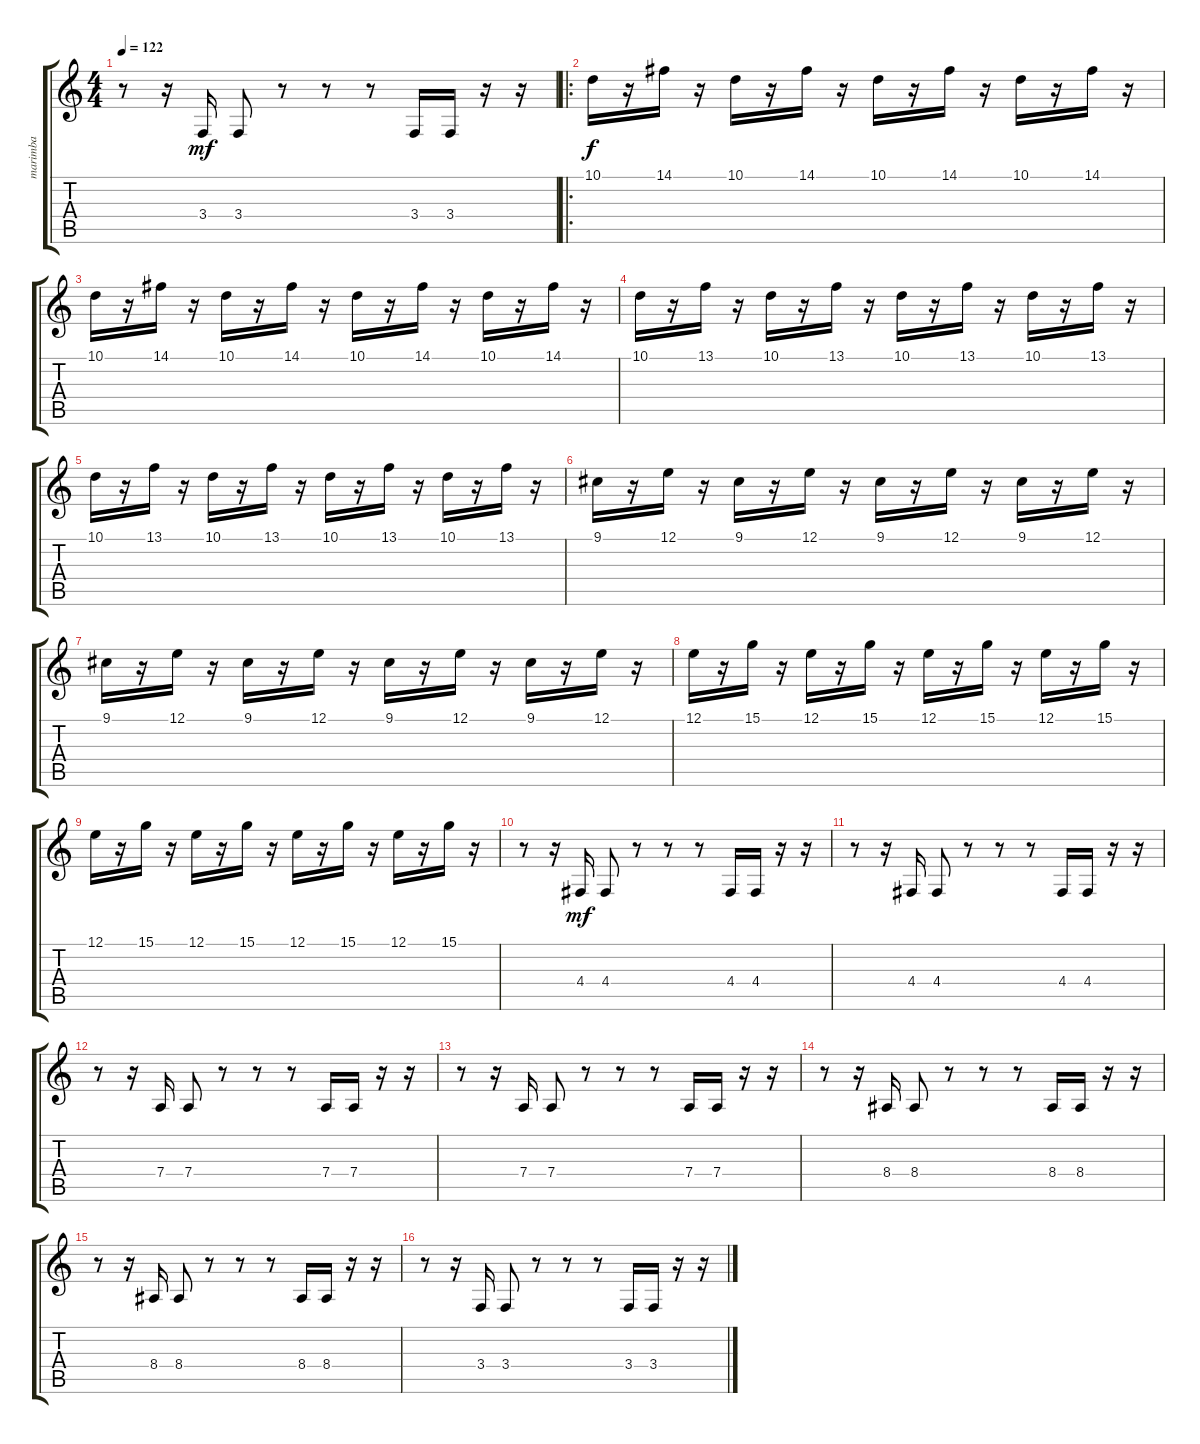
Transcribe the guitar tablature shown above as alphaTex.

\track ("marimba" "marimba") {instrument marimba}
\staff {score tabs}
\tuning (E4 B3 G3 D3 A2 E2) {hide}
\ts (4 4)
\tempo 122
\clef g2
\ks c
r.8{dy mf instrument electricguitarjazz} r.16 3.4.16 3.4.8 r.8 r.8 r.8 3.4.16 3.4.16 r.16 r.16 |
\ro
10.1.16{dy f instrument marimba} r.16 14.1.16 r.16 10.1.16 r.16 14.1.16 r.16 10.1.16 r.16 14.1.16 r.16 10.1.16 r.16 14.1.16 r.16 |
10.1.16 r.16 14.1.16 r.16 10.1.16 r.16 14.1.16 r.16 10.1.16 r.16 14.1.16 r.16 10.1.16 r.16 14.1.16 r.16 |
10.1.16 r.16 13.1.16 r.16 10.1.16 r.16 13.1.16 r.16 10.1.16 r.16 13.1.16 r.16 10.1.16 r.16 13.1.16 r.16 |
10.1.16 r.16 13.1.16 r.16 10.1.16 r.16 13.1.16 r.16 10.1.16 r.16 13.1.16 r.16 10.1.16 r.16 13.1.16 r.16 |
9.1.16 r.16 12.1.16 r.16 9.1.16 r.16 12.1.16 r.16 9.1.16 r.16 12.1.16 r.16 9.1.16 r.16 12.1.16 r.16 |
9.1.16 r.16 12.1.16 r.16 9.1.16 r.16 12.1.16 r.16 9.1.16 r.16 12.1.16 r.16 9.1.16 r.16 12.1.16 r.16 |
12.1.16 r.16 15.1.16 r.16 12.1.16 r.16 15.1.16 r.16 12.1.16 r.16 15.1.16 r.16 12.1.16 r.16 15.1.16 r.16 |
12.1.16 r.16 15.1.16 r.16 12.1.16 r.16 15.1.16 r.16 12.1.16 r.16 15.1.16 r.16 12.1.16 r.16 15.1.16 r.16 |
r.8{instrument electricguitarjazz} r.16 4.4.16{dy mf} 4.4.8 r.8 r.8 r.8 4.4.16 4.4.16 r.16 r.16 |
r.8{instrument electricguitarjazz} r.16 4.4.16 4.4.8 r.8 r.8 r.8 4.4.16 4.4.16 r.16 r.16 |
r.8{instrument electricguitarjazz} r.16 7.4.16 7.4.8 r.8 r.8 r.8 7.4.16 7.4.16 r.16 r.16 |
r.8{instrument electricguitarjazz} r.16 7.4.16 7.4.8 r.8 r.8 r.8 7.4.16 7.4.16 r.16 r.16 |
r.8{instrument electricguitarjazz} r.16 8.4.16 8.4.8 r.8 r.8 r.8 8.4.16 8.4.16 r.16 r.16 |
r.8{instrument electricguitarjazz} r.16 8.4.16 8.4.8 r.8 r.8 r.8 8.4.16 8.4.16 r.16 r.16 |
r.8{instrument electricguitarjazz} r.16 3.4.16 3.4.8 r.8 r.8 r.8 3.4.16 3.4.16 r.16 r.16
